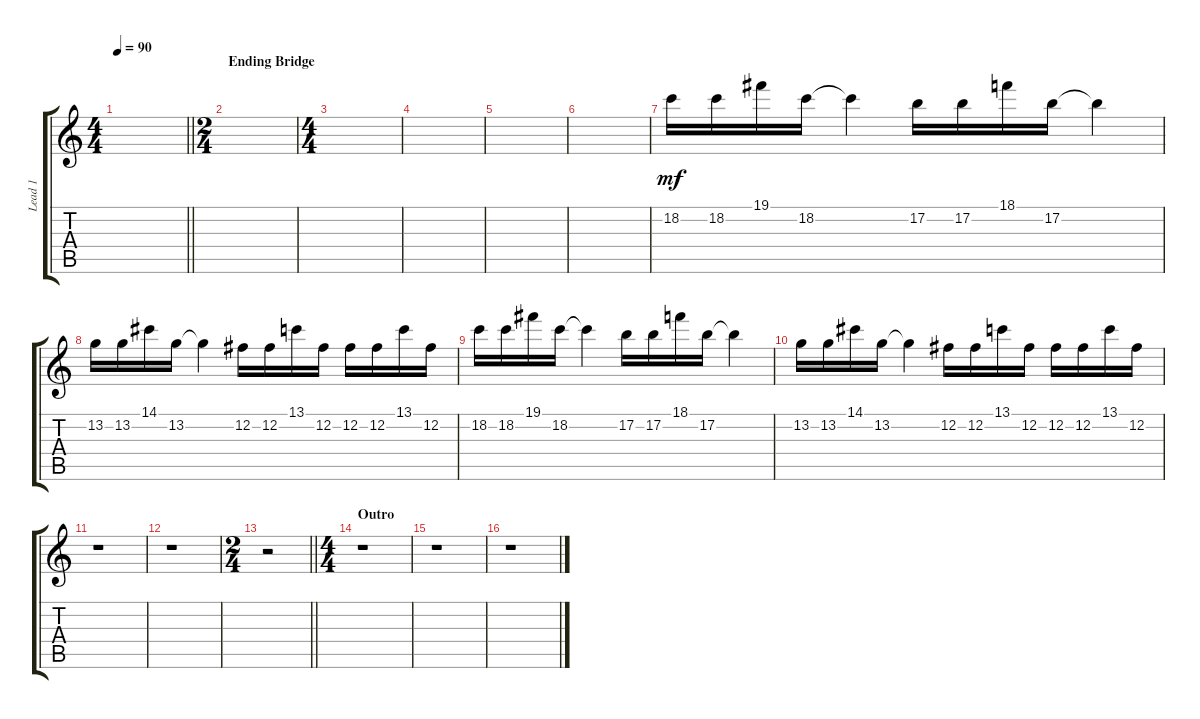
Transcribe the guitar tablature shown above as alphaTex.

\track ("Lead 1" "Lead 1") {instrument distortionguitar}
\staff {score tabs}
\tuning (B3 Gb3 D3 A2 E2 B1) {hide}
\ts (4 4)
\tempo 90
\clef g2
\barLineRight lightlight
\ks c
|
\ts (2 4)
\section ("" "Ending Bridge")
|
\ts (4 4)
|
|
|
|
18.2.16{dy mf} 18.2.16 19.1.16 18.2.16 18.2{t}.4 17.2.16 17.2.16 18.1.16 17.2.16 17.2{t}.4 |
13.2.16 13.2.16 14.1.16 13.2.16 13.2{t}.4 12.2.16 12.2.16 13.1.16 12.2.16 12.2.16 12.2.16 13.1.16 12.2.16 |
18.2.16 18.2.16 19.1.16 18.2.16 18.2{t}.4 17.2.16 17.2.16 18.1.16 17.2.16 17.2{t}.4 |
13.2.16 13.2.16 14.1.16 13.2.16 13.2{t}.4 12.2.16 12.2.16 13.1.16 12.2.16 12.2.16 12.2.16 13.1.16 12.2.16 |
r.1 |
r.1 |
\ts (2 4)
\barLineRight lightlight
r.2 |
\ts (4 4)
\section ("" "Outro")
r.1 |
r.1 |
r.1
